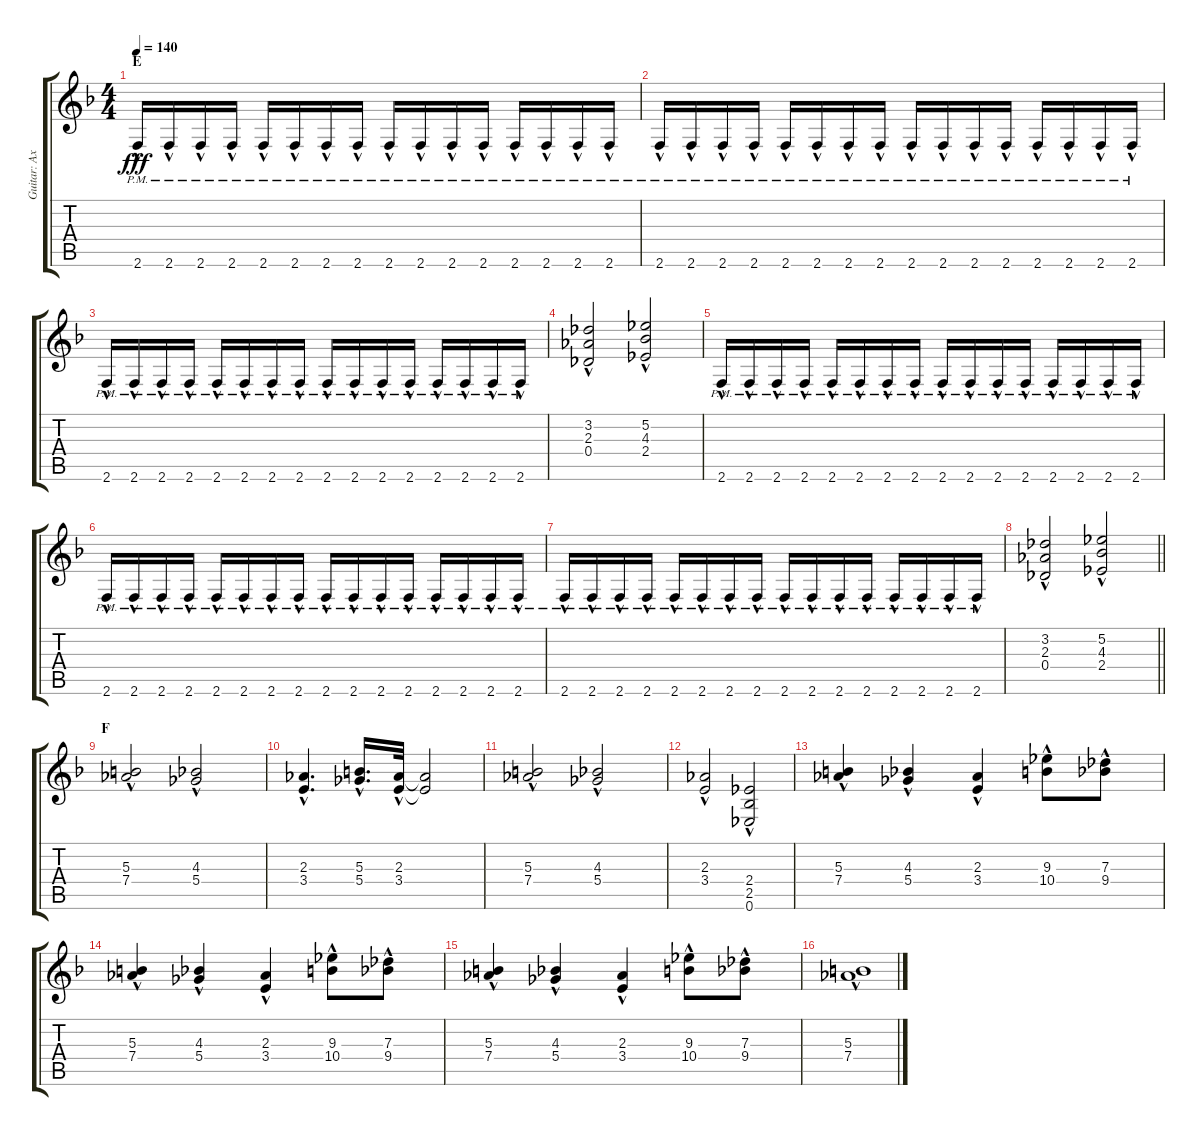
\track ("Guitar: Axel" "Guitar: Ax") {instrument distortionguitar}
\staff {score tabs}
\tuning (Eb4 Bb3 Gb3 Db3 Ab2 Eb2) {hide}
\ts (4 4)
\section ("" "E")
\tempo 140
\clef g2
\ks f
2.6{hac pm}.16{dy fff} 2.6{hac pm}.16 2.6{hac pm}.16 2.6{hac pm}.16 2.6{hac pm}.16 2.6{hac pm}.16 2.6{hac pm}.16 2.6{hac pm}.16 2.6{hac pm}.16 2.6{hac pm}.16 2.6{hac pm}.16 2.6{hac pm}.16 2.6{hac pm}.16 2.6{hac pm}.16 2.6{hac pm}.16 2.6{hac pm}.16 |
2.6{hac pm}.16 2.6{hac pm}.16 2.6{hac pm}.16 2.6{hac pm}.16 2.6{hac pm}.16 2.6{hac pm}.16 2.6{hac pm}.16 2.6{hac pm}.16 2.6{hac pm}.16 2.6{hac pm}.16 2.6{hac pm}.16 2.6{hac pm}.16 2.6{hac pm}.16 2.6{hac pm}.16 2.6{hac pm}.16 2.6{hac pm}.16 |
2.6{hac pm}.16 2.6{hac pm}.16 2.6{hac pm}.16 2.6{hac pm}.16 2.6{hac pm}.16 2.6{hac pm}.16 2.6{hac pm}.16 2.6{hac pm}.16 2.6{hac pm}.16 2.6{hac pm}.16 2.6{hac pm}.16 2.6{hac pm}.16 2.6{hac pm}.16 2.6{hac pm}.16 2.6{hac pm}.16 2.6{hac pm}.16 |
(3.2{hac} 2.3{hac} 0.4{hac}).2 (5.2{hac} 4.3{hac} 2.4{hac}).2 |
2.6{hac pm}.16 2.6{hac pm}.16 2.6{hac pm}.16 2.6{hac pm}.16 2.6{hac pm}.16 2.6{hac pm}.16 2.6{hac pm}.16 2.6{hac pm}.16 2.6{hac pm}.16 2.6{hac pm}.16 2.6{hac pm}.16 2.6{hac pm}.16 2.6{hac pm}.16 2.6{hac pm}.16 2.6{hac pm}.16 2.6{hac pm}.16 |
2.6{hac pm}.16 2.6{hac pm}.16 2.6{hac pm}.16 2.6{hac pm}.16 2.6{hac pm}.16 2.6{hac pm}.16 2.6{hac pm}.16 2.6{hac pm}.16 2.6{hac pm}.16 2.6{hac pm}.16 2.6{hac pm}.16 2.6{hac pm}.16 2.6{hac pm}.16 2.6{hac pm}.16 2.6{hac pm}.16 2.6{hac pm}.16 |
2.6{hac pm}.16 2.6{hac pm}.16 2.6{hac pm}.16 2.6{hac pm}.16 2.6{hac pm}.16 2.6{hac pm}.16 2.6{hac pm}.16 2.6{hac pm}.16 2.6{hac pm}.16 2.6{hac pm}.16 2.6{hac pm}.16 2.6{hac pm}.16 2.6{hac pm}.16 2.6{hac pm}.16 2.6{hac pm}.16 2.6{hac pm}.16 |
\barLineRight lightlight
(3.2{hac} 2.3{hac} 0.4{hac}).2 (5.2{hac} 4.3{hac} 2.4{hac}).2 |
\section ("" "F")
(5.3{hac} 7.4{hac}).2 (4.3{hac} 5.4{hac}).2 |
(2.3{hac} 3.4{hac}).4{d} (5.3{hac} 5.4{hac}).16{d} (2.3{hac} 3.4{hac}).32 (2.3{t} 3.4{t}).2 |
(5.3{hac} 7.4{hac}).2 (4.3{hac} 5.4{hac}).2 |
(2.3{hac} 3.4{hac}).2 (2.4{hac} 2.5{hac} 0.6{hac}).2 |
(5.3{hac} 7.4{hac}).4 (4.3{hac} 5.4{hac}).4 (2.3{hac} 3.4{hac}).4 (9.3{hac} 10.4{hac}).8 (7.3{hac} 9.4{hac}).8 |
(5.3{hac} 7.4{hac}).4 (4.3{hac} 5.4{hac}).4 (2.3{hac} 3.4{hac}).4 (9.3{hac} 10.4{hac}).8 (7.3{hac} 9.4{hac}).8 |
(5.3{hac} 7.4{hac}).4 (4.3{hac} 5.4{hac}).4 (2.3{hac} 3.4{hac}).4 (9.3{hac} 10.4{hac}).8 (7.3{hac} 9.4{hac}).8 |
(5.3{hac} 7.4{hac}).1
